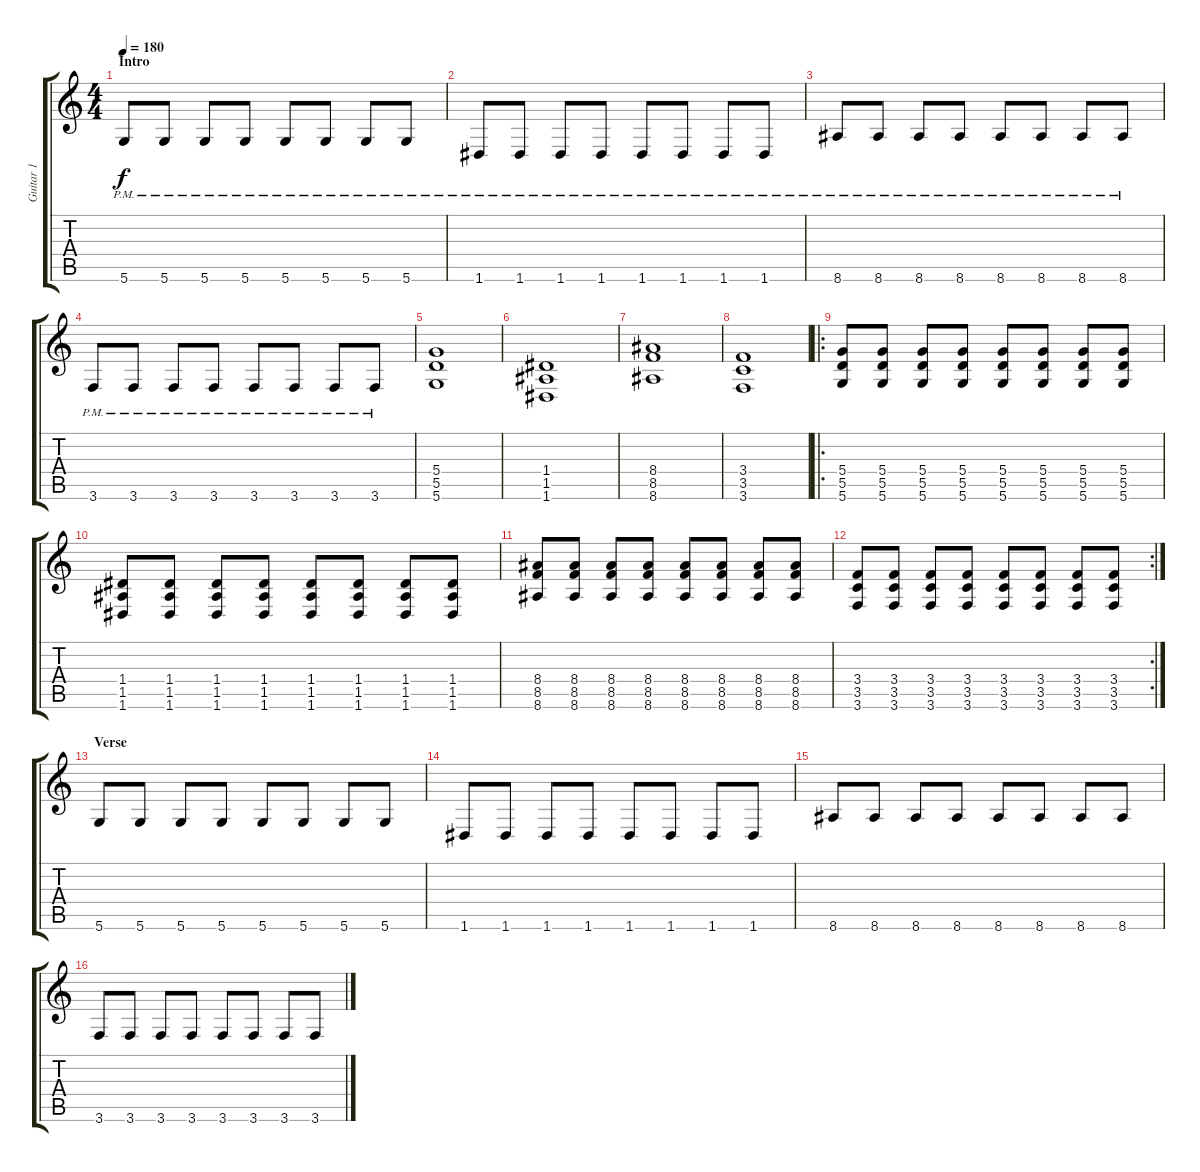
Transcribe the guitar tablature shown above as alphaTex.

\track ("Guitar 1" "Guitar 1") {instrument distortionguitar}
\staff {score tabs}
\tuning (E4 B3 G3 D3 A2 D2) {hide}
\ts (4 4)
\section ("" "Intro")
\tempo 180
\clef g2
\ks c
5.6{pm}.8{dy f instrument distortionguitar} 5.6{pm}.8 5.6{pm}.8 5.6{pm}.8 5.6{pm}.8 5.6{pm}.8 5.6{pm}.8 5.6{pm}.8 |
1.6{pm}.8 1.6{pm}.8 1.6{pm}.8 1.6{pm}.8 1.6{pm}.8 1.6{pm}.8 1.6{pm}.8 1.6{pm}.8 |
8.6{pm}.8 8.6{pm}.8 8.6{pm}.8 8.6{pm}.8 8.6{pm}.8 8.6{pm}.8 8.6{pm}.8 8.6{pm}.8 |
3.6{pm}.8 3.6{pm}.8 3.6{pm}.8 3.6{pm}.8 3.6{pm}.8 3.6{pm}.8 3.6{pm}.8 3.6{pm}.8 |
(5.4 5.5 5.6).1 |
(1.4 1.5 1.6).1 |
(8.4 8.5 8.6).1 |
(3.4 3.5 3.6).1 |
\ro
(5.4 5.5 5.6).8 (5.4 5.5 5.6).8 (5.4 5.5 5.6).8 (5.4 5.5 5.6).8 (5.4 5.5 5.6).8 (5.4 5.5 5.6).8 (5.4 5.5 5.6).8 (5.4 5.5 5.6).8 |
(1.4 1.5 1.6).8 (1.4 1.5 1.6).8 (1.4 1.5 1.6).8 (1.4 1.5 1.6).8 (1.4 1.5 1.6).8 (1.4 1.5 1.6).8 (1.4 1.5 1.6).8 (1.4 1.5 1.6).8 |
(8.4 8.5 8.6).8 (8.4 8.5 8.6).8 (8.4 8.5 8.6).8 (8.4 8.5 8.6).8 (8.4 8.5 8.6).8 (8.4 8.5 8.6).8 (8.4 8.5 8.6).8 (8.4 8.5 8.6).8 |
\rc 2
(3.4 3.5 3.6).8 (3.4 3.5 3.6).8 (3.4 3.5 3.6).8 (3.4 3.5 3.6).8 (3.4 3.5 3.6).8 (3.4 3.5 3.6).8 (3.4 3.5 3.6).8 (3.4 3.5 3.6).8 |
\section ("" "Verse")
5.6.8 5.6.8 5.6.8 5.6.8 5.6.8 5.6.8 5.6.8 5.6.8 |
1.6.8 1.6.8 1.6.8 1.6.8 1.6.8 1.6.8 1.6.8 1.6.8 |
8.6.8 8.6.8 8.6.8 8.6.8 8.6.8 8.6.8 8.6.8 8.6.8 |
3.6.8 3.6.8 3.6.8 3.6.8 3.6.8 3.6.8 3.6.8 3.6.8
